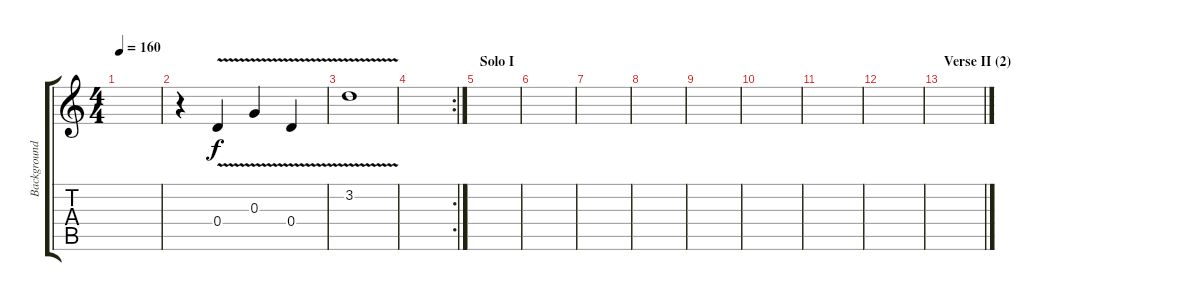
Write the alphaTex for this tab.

\track ("Background Guitar" "Background") {instrument overdrivenguitar}
\staff {score tabs}
\tuning (E4 B3 G3 D3 A2 D2) {hide}
\ts (4 4)
\tempo 160
\clef g2
\ks c
|
r.4 0.4{v}.4 0.3{v}.4 0.4{v}.4 |
3.2{v}.1 |
\rc 2
|
\section ("" "Solo I")
|
|
|
|
|
|
|
|
\section ("" "Verse II (2)")
